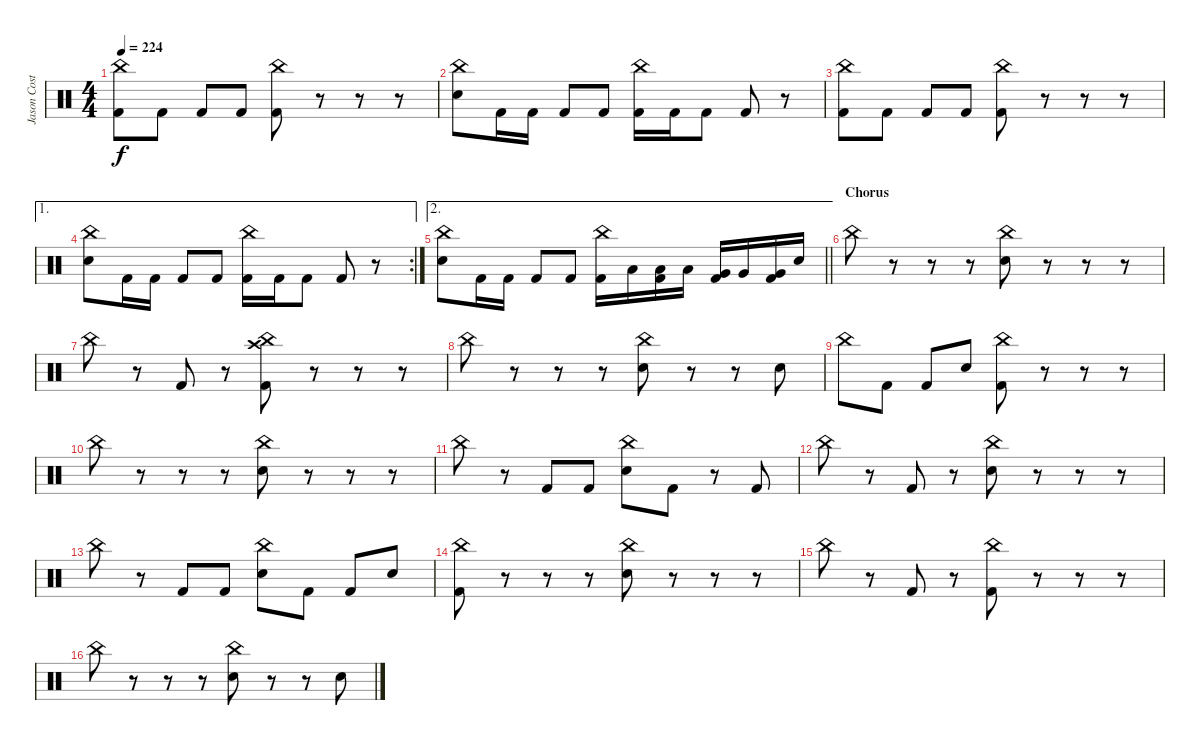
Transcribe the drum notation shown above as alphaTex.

\track ("Jason Costa" "Jason Cost") {instrument percussion}
\staff {score}
\articulation defaults
\ts (4 4)
\tempo 224
\clef neutral
\ks c
("China (hit)" "Kick (hit) 2").8{dy f} "Kick (hit) 2".8 "Kick (hit) 2".8 "Kick (hit) 2".8 ("China (hit)" "Kick (hit) 2").8 r.8 r.8 r.8 |
("China (hit)" "Electric Snare (hit)").8 "Kick (hit) 2".16 "Kick (hit) 2".16 "Kick (hit) 2".8 "Kick (hit) 2".8 ("China (hit)" "Kick (hit) 2").16 "Kick (hit) 2".16 "Kick (hit) 2".8 "Kick (hit) 2".8 r.8 |
("China (hit)" "Kick (hit) 2").8 "Kick (hit) 2".8 "Kick (hit) 2".8 "Kick (hit) 2".8 ("China (hit)" "Kick (hit) 2").8 r.8 r.8 r.8 |
\ae 1
\rc 2
("China (hit)" "Electric Snare (hit)").8 "Kick (hit) 2".16 "Kick (hit) 2".16 "Kick (hit) 2".8 "Kick (hit) 2".8 ("China (hit)" "Kick (hit) 2").16 "Kick (hit) 2".16 "Kick (hit) 2".8 "Kick (hit) 2".8 r.8 |
\ae 2
\barLineRight lightlight
("China (hit)" "Electric Snare (hit)").8 "Kick (hit) 2".16 "Kick (hit) 2".16 "Kick (hit) 2".8 "Kick (hit) 2".8 ("China (hit)" "Kick (hit) 2").16 "Low Tom (hit)".16 ("Low Tom (hit)" "Kick (hit) 2").16 "Low Tom (hit)".16 ("Very Low Tom (hit)" "Kick (hit) 2").16 "Very Low Tom (hit)".16 ("Very Low Tom (hit)" "Kick (hit) 2").16 "Electric Snare (hit)".16 |
\section ("" "Chorus")
"China (hit)".8 r.8 r.8 r.8 ("China (hit)" "Electric Snare (hit)").8 r.8 r.8 r.8 |
"China (hit)".8 r.8 "Kick (hit) 2".8 r.8 ("China (hit)" "Crash high (hit)" "Kick (hit) 2").8 r.8 r.8 r.8 |
"China (hit)".8 r.8 r.8 r.8 ("China (hit)" "Electric Snare (hit)").8 r.8 r.8 "Electric Snare (hit)".8 |
"China (hit)".8 "Kick (hit) 2".8 "Kick (hit) 2".8 "Electric Snare (hit)".8 ("China (hit)" "Kick (hit) 2").8 r.8 r.8 r.8 |
"China (hit)".8 r.8 r.8 r.8 ("China (hit)" "Electric Snare (hit)").8 r.8 r.8 r.8 |
"China (hit)".8 r.8 "Kick (hit) 2".8 "Kick (hit) 2".8 ("China (hit)" "Electric Snare (hit)").8 "Kick (hit) 2".8 r.8 "Kick (hit) 2".8 |
"China (hit)".8 r.8 "Kick (hit) 2".8 r.8 ("China (hit)" "Electric Snare (hit)").8 r.8 r.8 r.8 |
"China (hit)".8 r.8 "Kick (hit) 2".8 "Kick (hit) 2".8 ("China (hit)" "Electric Snare (hit)").8 "Kick (hit) 2".8 "Kick (hit) 2".8 "Electric Snare (hit)".8 |
("China (hit)" "Kick (hit) 2").8 r.8 r.8 r.8 ("China (hit)" "Electric Snare (hit)").8 r.8 r.8 r.8 |
"China (hit)".8 r.8 "Kick (hit) 2".8 r.8 ("China (hit)" "Kick (hit) 2").8 r.8 r.8 r.8 |
"China (hit)".8 r.8 r.8 r.8 ("China (hit)" "Electric Snare (hit)").8 r.8 r.8 "Electric Snare (hit)".8
